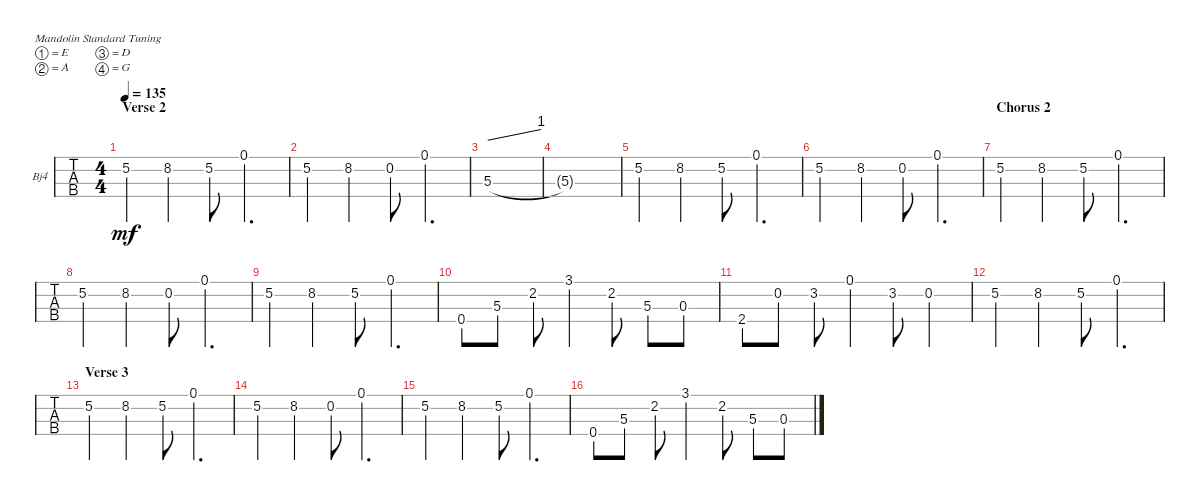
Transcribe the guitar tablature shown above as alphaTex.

\bracketExtendMode groupsimilarinstruments
\firstSystemTrackNameOrientation horizontal
\otherSystemsTrackNameOrientation horizontal
\chordDiagramsInScore
\track ("Banjo" "Bj4") {instrument banjo}
\staff {tabs}
\tuning (E4 A3 D3 G2)
\ts (4 4)
\section ("" "Verse 2")
\tempo 135
\clef g2
\ks c
5.2.4{dy mf} 8.2.4 5.2.8 0.1.4{d} |
5.2.4 8.2.4 0.2.8 0.1.4{d} |
5.3.1{tbe (dive default 0 0 60 4)} |
5.3{t}.1 |
5.2.4 8.2.4 5.2.8 0.1.4{d} |
5.2.4 8.2.4 0.2.8 0.1.4{d} |
\section ("" "Chorus 2")
5.2.4 8.2.4 5.2.8 0.1.4{d} |
5.2.4 8.2.4 0.2.8 0.1.4{d} |
5.2.4 8.2.4 5.2.8 0.1.4{d} |
0.4.8 5.3.8 2.2.8 3.1.4 2.2.8 5.3.8 0.3.8 |
2.4.8 0.2.8 3.2.8 0.1.4 3.2.8 0.2.4 |
5.2.4 8.2.4 5.2.8 0.1.4{d} |
\section ("" "Verse 3")
5.2.4 8.2.4 5.2.8 0.1.4{d} |
5.2.4 8.2.4 0.2.8 0.1.4{d} |
5.2.4 8.2.4 5.2.8 0.1.4{d} |
0.4.8 5.3.8 2.2.8 3.1.4 2.2.8 5.3.8 0.3.8
